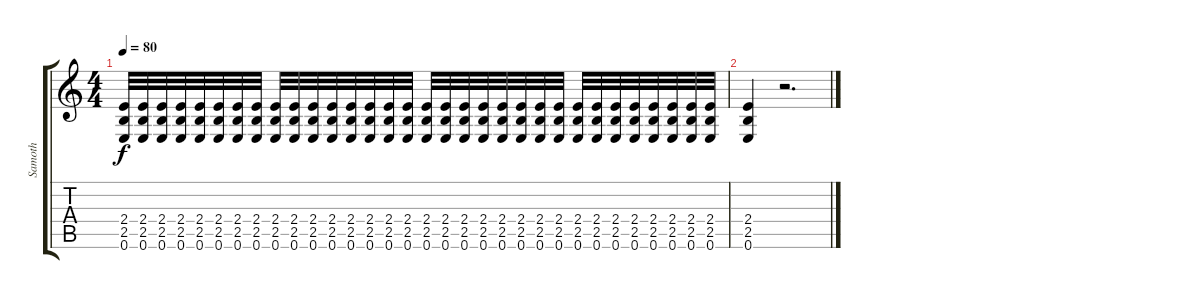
\track ("Samoth" "Samoth") {instrument distortionguitar}
\staff {score tabs}
\tuning (E4 B3 G3 D3 A2 E2) {hide}
\ts (4 4)
\tempo 80
\clef g2
\ks c
(2.4 2.5 0.6).32{dy f} (2.4 2.5 0.6).32 (2.4 2.5 0.6).32 (2.4 2.5 0.6).32 (2.4 2.5 0.6).32 (2.4 2.5 0.6).32 (2.4 2.5 0.6).32 (2.4 2.5 0.6).32 (2.4 2.5 0.6).32 (2.4 2.5 0.6).32 (2.4 2.5 0.6).32 (2.4 2.5 0.6).32 (2.4 2.5 0.6).32 (2.4 2.5 0.6).32 (2.4 2.5 0.6).32 (2.4 2.5 0.6).32 (2.4 2.5 0.6).32 (2.4 2.5 0.6).32 (2.4 2.5 0.6).32 (2.4 2.5 0.6).32 (2.4 2.5 0.6).32 (2.4 2.5 0.6).32 (2.4 2.5 0.6).32 (2.4 2.5 0.6).32 (2.4 2.5 0.6).32 (2.4 2.5 0.6).32 (2.4 2.5 0.6).32 (2.4 2.5 0.6).32 (2.4 2.5 0.6).32 (2.4 2.5 0.6).32 (2.4 2.5 0.6).32 (2.4 2.5 0.6).32 |
(2.4 2.5 0.6).4 r.2{d}
